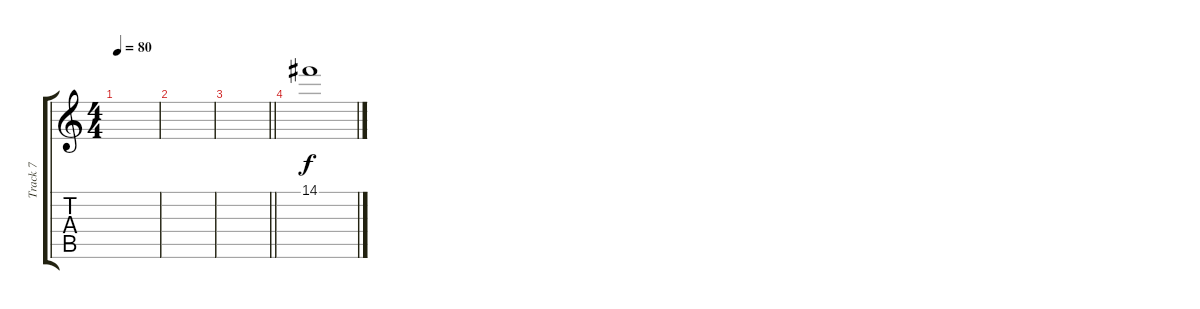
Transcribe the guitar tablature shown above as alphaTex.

\track ("Track 7" "Track 7") {instrument distortionguitar}
\staff {score tabs}
\tuning (E4 B3 G3 D3 A2 E2) {hide}
\ts (4 4)
\tempo 80
\clef g2
\ks c
|
|
\barLineRight lightlight
|
14.1.1{txt ""}
